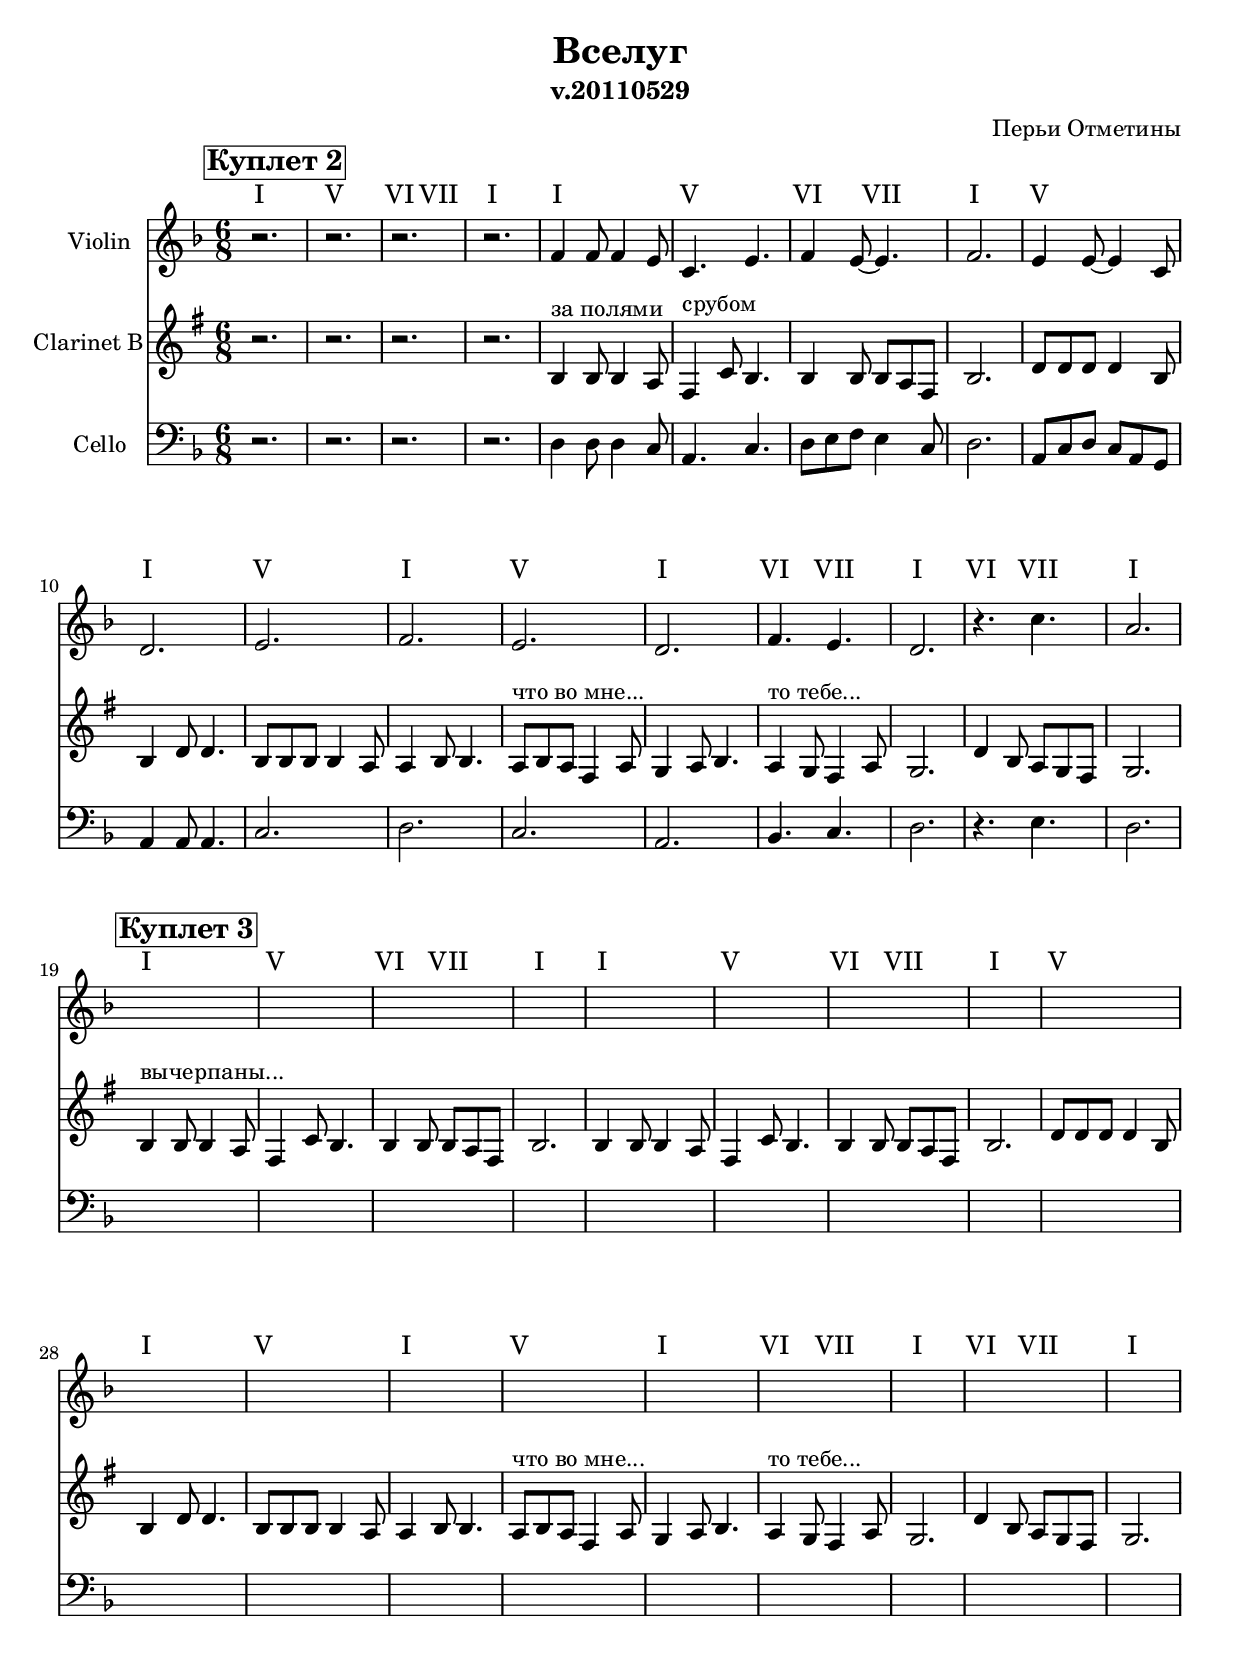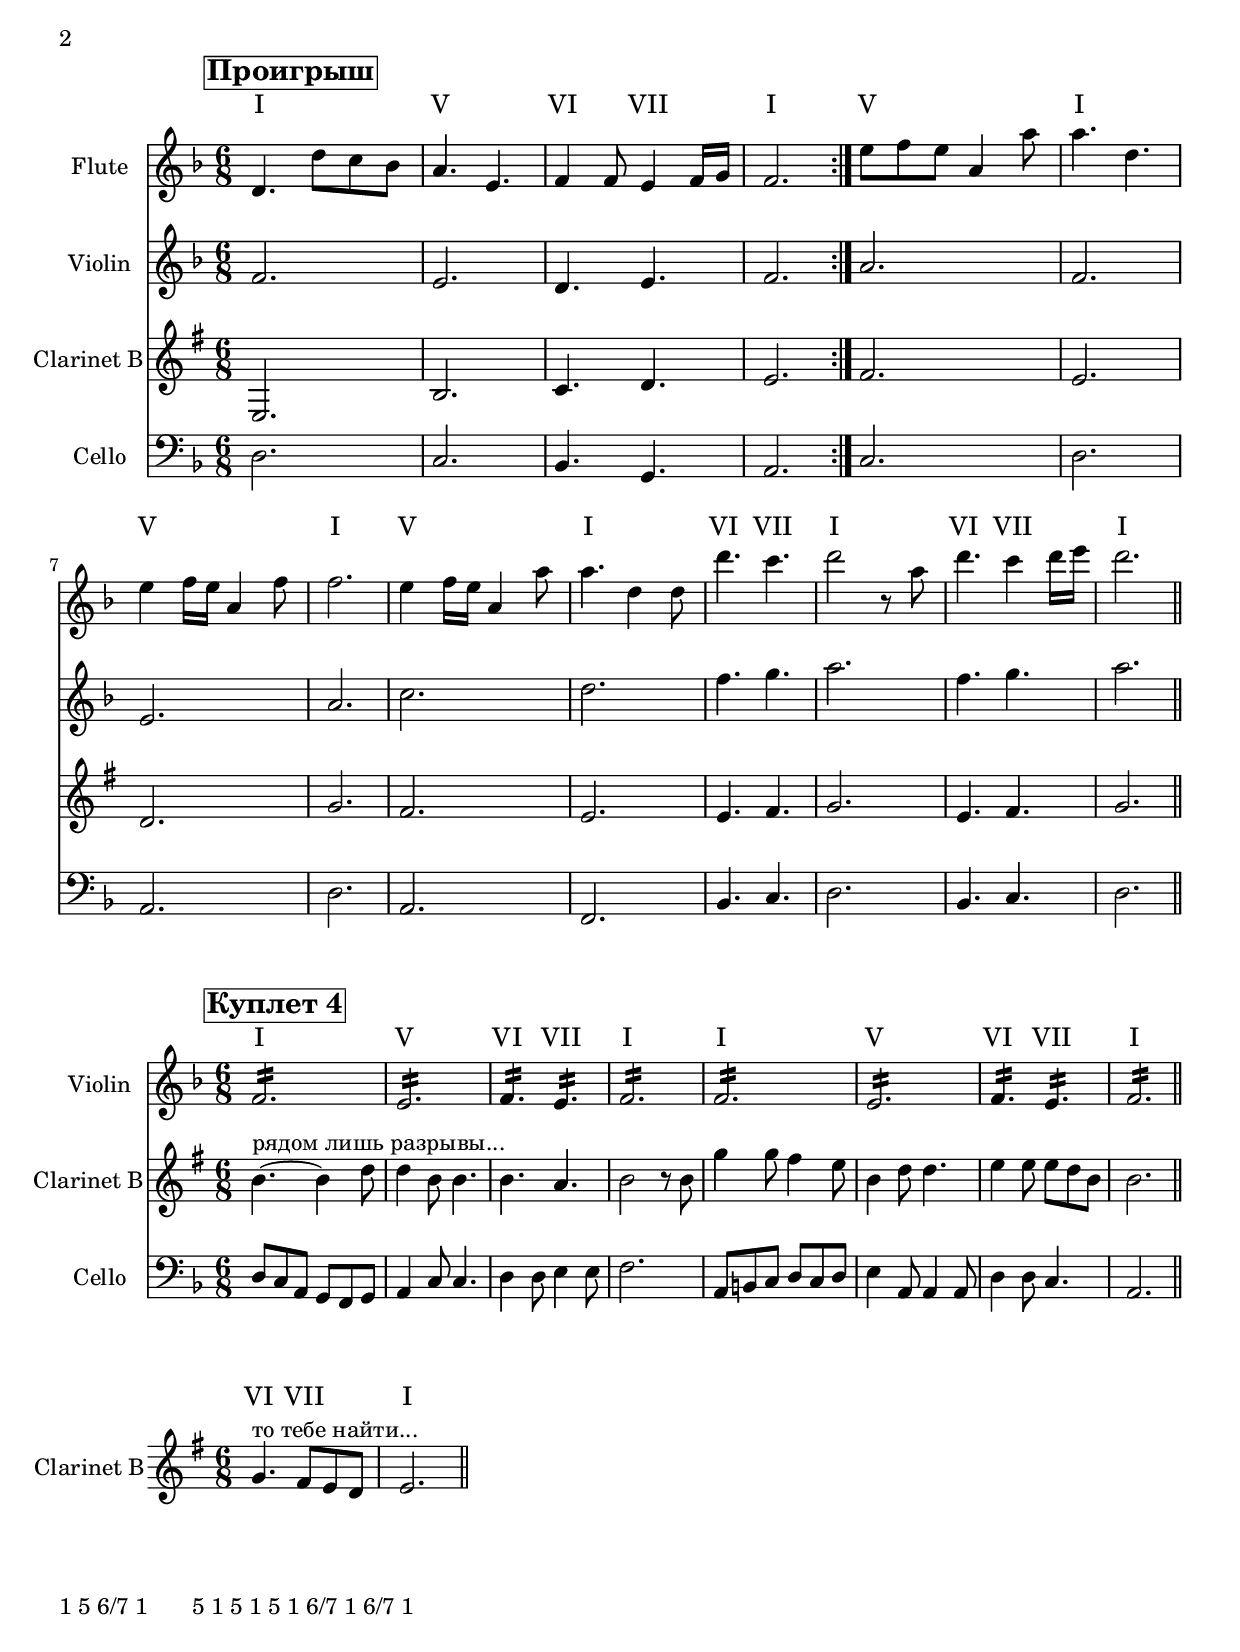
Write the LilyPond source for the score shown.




\version "2.10.33"

ChordsAa = \chordmode{d2.:m | a2.:m | bes4. c | d2.:m |}
HarmonyAa = \lyricmode{I2. | V2. | VI4. VII | I2. |}
ChordsAb = \chordmode{a2.:m | d2.:m |}
HarmonyAb = \lyricmode{V2. | I2. |}
ChordsAc = \chordmode{bes4. c4. | d2.:m}
HarmonyAc = \lyricmode{VI4. VII | I2. |}
ChordsAbc = {\ChordsAb \ChordsAb \ChordsAb \ChordsAc \ChordsAc}
HarmonyAbc = {\HarmonyAb \HarmonyAb \HarmonyAb \HarmonyAc \HarmonyAc }
ChordsA = {\ChordsAa \ChordsAa \ChordsAbc}
HarmonyA = {\HarmonyAa \HarmonyAa \HarmonyAbc}

RecorderA = \relative c''{
  r2. |r2. |r2. |r2. |
  a4. d4 e16 d | g,4. a | f4 f8 e4 f16 g | f2. |
  e'4 f16 e c4 g8 | a4. d | e4 f16 e c4 g8 |a2. |
  e'4 f16 d c4 g8 | a4. d | f4. c | d2. | d4. c4 d16 e | d2. \bar "||"
}

% Решили это не играть.
%{
ClarinetB = \relative c'{ 
  f4. d'8 c bes | a4. e4. | f4 f8 e4 f16 g | f2. |
  a4. d8 c bes | a4. e4. |  f4 f8 e4 f16 g | f2. \bar "||"
}%}

ChordsB = {\ChordsAa \ChordsAa \ChordsAbc}
HarmonyB = {\HarmonyAa \HarmonyAa \HarmonyAbc}
ChordsCoda = \chordmode{bes4. c | d2.:m |}
HarmonyCoda = \lyricmode{VI4. VII | I2. |}

ClarinetBa = \relative c'{
  r2. | r2. | r2. | r2. | 
   a4^"за полями" a8 a4 g8 | e4^"срубом" bes'8 a4. |
   a4 a8 a g e | a2. | c8 c c c4 a8 | a4 c8 c4. | a8 a a a4 g8 | g4 a8 a4. |
   g8^"что во мне..." a g e4 g8 | f4 g8 a4. | 
   g4^"то тебе..." f8 e4 g8 | f2. |
   c'4 a8 g f e | f2. |
}

ClarinetBb = \relative c'{
   a4^"вычерпаны..." a8 a4 g8 | e4 bes'8 a4. | a4 a8 a g e | a2. |
   a4 a8 a4 g8 | e4 bes'8 a4. | a4 a8 a g e | a2. |
   c8 c c c4 a8 | a4 c8 c4. | a8 a a a4 g8 | g4 a8 a4. |
   g8^"что во мне..." a g e4 g8 | f4 g8 a4. | 
   g4^"то тебе..." f8 e4 g8 | f2. |
   c'4 a8 g f e | f2. |
}

ClarinetC = \relative c{ d2. | a'2. | bes4. c | d2. | }
ClarinetD = \relative c'{
  e2. | d2. | e2. |f2. |
  e2. | d2. | bes4. c4. | d2. | bes4. c4. | d2. \bar "||"
}

% ClarinetE = \relative c''{
%     a4^"рядом лишь разрывы..." a8 a4 c8 | c4 a8 a4. | bes2 g4 | a2 r8 a8 |
%     f'4 f8 e4 d8 | a4 c8 c4. d4 d8 d c a | a2. \bar "||"
% }

% ClarinetE = \relative c'{
%     d4^"рядом лишь разрывы..." d8 f4 g8 | a4 e8 e4. | f4 f8 e f g | f2 r8 d8 |
%     d'4 d8 d4 c8 | a4 c8 c4. | d4 d8 d8 c a | a2. \bar "||"
% }
ClarinetE = \relative c'{
    a'4.^"рядом лишь разрывы..." ~a4 c8 | c4 a8 a4. | a4. g4. | a2 r8 a8 |
    f'4 f8 e4 d8 | a4 c8 c4. | d4 d8 d8 c a | a2. \bar "||"
}
ClarinetF = \relative c'{
    f4.^"то тебе найти..." e8 d c | d2. \bar "||"
}





\header {
	title = "Вселуг"
        subtitle = "v.20110529"
	composer = "Перьи Отметины"
}

\paper {
  #(set-paper-size "a4")
  bottom-margin = 20\mm
}

\version "2.10.33"

ViolinBa = \relative c'{
  r2. | r2. | r2. | r2. | 
  f4 f8 f4 e8 | c4. e4. | f4 e8~e4. | f2. |
  e4 e8~e4 c8 | d2. |
  e2. | f2. | e2. | d2. | f4. e4. | d2. |
  r4. c'4. | a2. |
}

CelloBa = \relative c{
  r2. | r2. | r2. | r2. | 
  d4 d8 d4 c8 | a4. c4. | d8 e f e4 c8 | d2. |
  a8 c d c a g | a4 a8 a4. |
  c2. | d2. | c2. | a2. | bes4. c4. | d2. |
  r4. e4. | d2. |
}

ViolinBb = \relative c'{
  s2.*18
}

CelloBb = \relative c{
  s2.*18
}

ViolinC = \relative c'{
  f2. | e | d4. e | f2. |
}

CelloC = \relative c{
  d2.| c2. | bes4. g | a2. |
}

ViolinD = \relative c''{
  a2. | f | e | a |
  c2. | d | f4. g4. | a2. | f4. g4. | a2. |
}

CelloD = \relative c{
  c2. | d | a | d |
  a2. | f | bes4. c4. | d2. | bes4. c4. | d2. |
}

FluteSolo = \relative c'{
  d4. d'8 c bes | a4. e | f4 f8 e4 f16 g | f2. |
  
  e'8 f e a,4 a'8 |a4. d, |
  e4 f16 e a,4 f'8 | f2. |
  e4 f16 e a,4 a'8 |a4. d,4 d8 |
  d'4. c | d2r8 a8 | d4. c4 d16 e | d2. |
  
}

ClarinetCI = \relative c{ d2. | a'2. | bes4. c | d2. | }
ClarinetDI = \relative c'{
  e2. | d2. | c2. |f2. |
  e2. | d2. | d4. e4. | f2. | d4. e4. | f2. \bar "||"
}


ViolinEa = \relative c'{f2.:16 | e:16 | f4.:16 e:16 |f2.:16 |}
ViolinE = {\ViolinEa \ViolinEa}

CelloE = \relative c{
  d8 c a g f g | a4 c8 c4. | d4 d8 e4 e8 | f2. |
  a,8 b c d c d| e4 a,8 a4 a8 | d4 d8 c4.| a2. | 
}

<<

        \new Lyrics{
            \HarmonyB \HarmonyB 
            %\HarmonyAa \HarmonyAbc
            %\HarmonyAa \HarmonyAa 
        }
        \new Staff{
          \set Staff.instrumentName = \markup{Violin}
          \clef treble \time 6/8 \key d \minor
          \ViolinBa
          \ViolinBb
        }
	\new Staff{
		\set Staff.instrumentName = \markup { Clarinet B}
                \transpose bes c'{
			\clef treble \time 6/8 \key d \minor
                        
                        \mark \markup { \box \bold "Куплет 2"  } 
                        \ClarinetBa \break
                        
                        \mark \markup { \box \bold "Куплет 3" } 
                        \ClarinetBb \break
                        
                      }
	}
        \new Staff{
          \set Staff.instrumentName = \markup {Cello}
          \clef bass \time 6/8 \key d \minor
          \CelloBa
          \CelloBb
        }
>>

<<

        \new Lyrics{
            \HarmonyAa \HarmonyAbc
        }
        \new Staff{
          \set Staff.instrumentName = \markup{Flute}
          \clef treble \time 6/8 \key d \minor
          \FluteSolo
        }
        \new Staff{
          \set Staff.instrumentName = \markup{Violin}
          \clef treble \time 6/8 \key d \minor
          \ViolinC \ViolinD
        }
        \new Staff{
                \set Staff.instrumentName = \markup { Clarinet B}
                \transpose bes c'{
                        \clef treble \time 6/8 \key d \minor
                        \mark \markup { \box \bold Проигрыш  } 
                        \repeat volta 2{ \ClarinetCI } \ClarinetDI
                     }
        }
        \new Staff{
          \set Staff.instrumentName = \markup {Cello}
          \clef bass \time 6/8 \key d \minor
          \CelloC \CelloD
        }
>>

<<

        \new Lyrics{
            \HarmonyAa \HarmonyAa 
        }
        \new Staff{
          \set Staff.instrumentName = \markup{Violin}
          \clef treble \time 6/8 \key d \minor
          \ViolinE
        }
        \new Staff{
                \set Staff.instrumentName = \markup { Clarinet B}
                \transpose bes c'{
                        \clef treble \time 6/8 \key d \minor
                        \mark \markup { \box \bold "Куплет 4"  } 
                        \ClarinetE
                      }
        }
        \new Staff{
          \set Staff.instrumentName = \markup {Cello}
          \clef bass \time 6/8 \key d \minor
          \CelloE
        }
>>

<<

        \new Lyrics{
            \HarmonyCoda 
        }
        \new Staff{
                \set Staff.instrumentName = \markup { Clarinet B}
                \transpose bes c'{
                        \clef treble \time 6/8 \key d \minor
                        \ClarinetF
                      }
        }
>>

\markup{
  \column{
    \line{1 5 6/7 1 "     "  5 1 5 1 5 1 6/7 1 6/7 1}
  }
}

